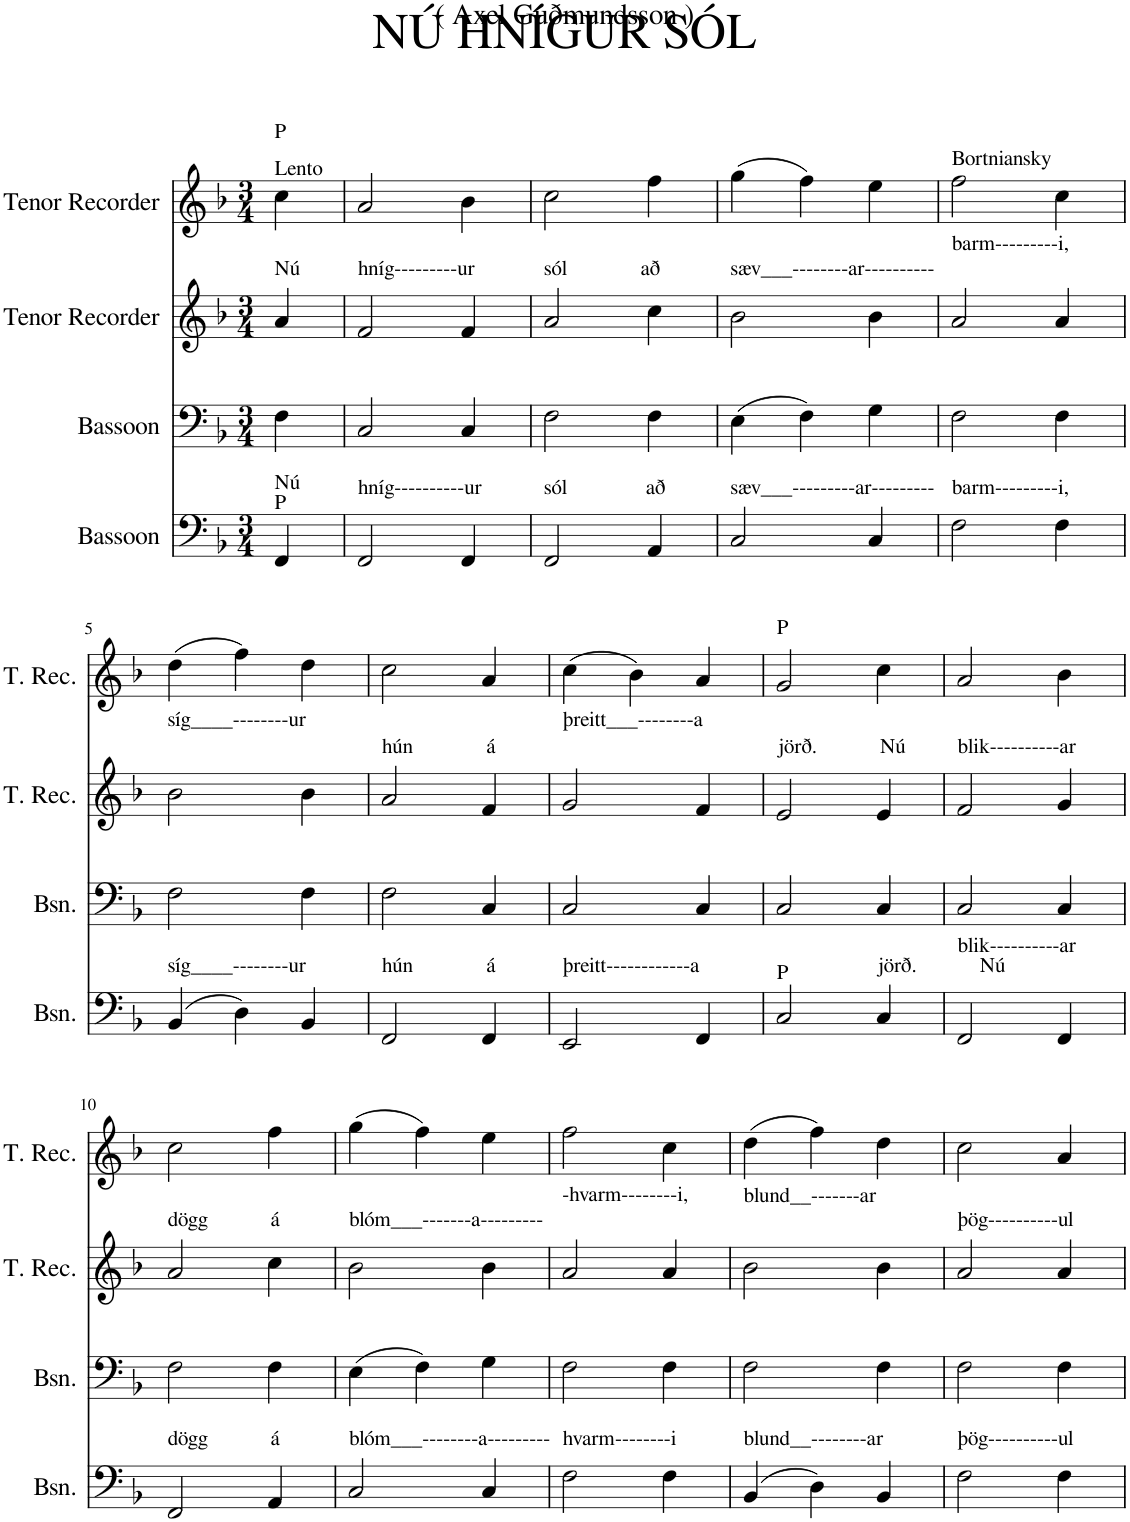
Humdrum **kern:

**kern	**kern	**kern	**kern
*part4	*part3	*part2	*part1
*staff4	*staff3	*staff2	*staff1
*I"Bassoon	*I"Bassoon	*I"Tenor Recorder	*I"Tenor Recorder
*I'Bsn.	*I'Bsn.	*I'T. Rec.	*I'T. Rec.
*clefF4	*clefF4	*clefG2	*clefG2
*k[b-]	*k[b-]	*k[b-]	*k[b-]
*M3/4	*M3/4	*M3/4	*M3/4
=	=	=	=
!	!	!	!LO:TX:a:t=Lento
!	!	!	!LO:TX:a:t=P
!	!	!LO:TX:a:t=Nú	!
!LO:TX:a:t=P	!	!	!
!LO:TX:a:t=Nú	!	!	!
4FF/	4F\	4a/	4cc\
=1	=1	=1	=1
!	!	!LO:TX:a:t=hníg---------ur	!
!LO:TX:a:t=hníg----------ur	!	!	!
2FF/	2C/	2f/	2a/
4FF/	4C/	4f/	4b-\
=2	=2	=2	=2
!	!	!LO:TX:a:t=sól              að	!
!LO:TX:a:t=sól               að	!	!	!
2FF/	2F\	2a/	2cc\
4AA/	4F\	4cc\	4ff\
=3	=3	=3	=3
!	!	!LO:TX:a:t=sæv___--------ar----------	!
!LO:TX:a:t=sæv___---------ar---------	!	!	!
2C/	(4E\	2b-\	(4gg\
.	4F\)	.	4ff\)
4C/	4G\	4b-\	4ee\
=4	=4	=4	=4
!	!	!	!LO:TX:a:t=Bortniansky
!	!	!LO:TX:a:t=barm---------i,	!
!LO:TX:a:t=barm---------i,	!	!	!
2F\	2F\	2a/	2ff\
4F\	4F\	4a/	4cc\
!!LO:LB:g=z
=5	=5	=5	=5
!	!	!LO:TX:a:t=síg____--------ur	!
!LO:TX:a:t=síg____--------ur	!	!	!
(4BB-/	2F\	2b-\	(4dd\
4D\)	.	.	4ff\)
4BB-/	4F\	4b-\	4dd\
=6	=6	=6	=6
!	!	!LO:TX:a:t=hún              á	!
!LO:TX:a:t=hún              á	!	!	!
2FF/	2F\	2a/	2cc\
4FF/	4C/	4f/	4a/
=7	=7	=7	=7
!	!	!LO:TX:a:t=þreitt___--------a	!
!LO:TX:a:t=þreitt------------a	!	!	!
2EE/	2C/	2g/	(4cc\
.	.	.	4b-\)
4FF/	4C/	4f/	4a/
=8	=8	=8	=8
!	!	!	!LO:TX:a:t=P
!	!	!LO:TX:a:t=jörð.            Nú	!
!LO:TX:a:t=P	!	!	!
2C/	2C/	2e/	2g/
!LO:TX:a:t=jörð.            Nú	!	!	!
4C/	4C/	4e/	4cc\
=9	=9	=9	=9
!	!	!LO:TX:a:t=blik----------ar	!
!LO:TX:a:t=blik----------ar	!	!	!
2FF/	2C/	2f/	2a/
4FF/	4C/	4g/	4b-\
!!LO:LB:g=z
=10	=10	=10	=10
!	!	!LO:TX:a:t=dögg            á	!
!LO:TX:a:t=dögg            á	!	!	!
2FF/	2F\	2a/	2cc\
4AA/	4F\	4cc\	4ff\
=11	=11	=11	=11
!	!	!LO:TX:a:t=blóm___-------a---------	!
!LO:TX:a:t=blóm___--------a---------	!	!	!
2C/	(4E\	2b-\	(4gg\
.	4F\)	.	4ff\)
4C/	4G\	4b-\	4ee\
=12	=12	=12	=12
!	!	!LO:TX:a:t=-hvarm--------i,	!
!LO:TX:a:t=hvarm--------i	!	!	!
2F\	2F\	2a/	2ff\
4F\	4F\	4a/	4cc\
=13	=13	=13	=13
!	!	!LO:TX:a:t=blund__-------ar	!
!LO:TX:a:t=blund__--------ar	!	!	!
(4BB-/	2F\	2b-\	(4dd\
4D\)	.	.	4ff\)
4BB-/	4F\	4b-\	4dd\
=14	=14	=14	=14
!	!	!LO:TX:a:t=þög----------ul	!
!LO:TX:a:t=þög----------ul	!	!	!
2F\	2F\	2a/	2cc\
4F\	4F\	4a/	4a/
=	=	=	=
*-	*-	*-	*-
